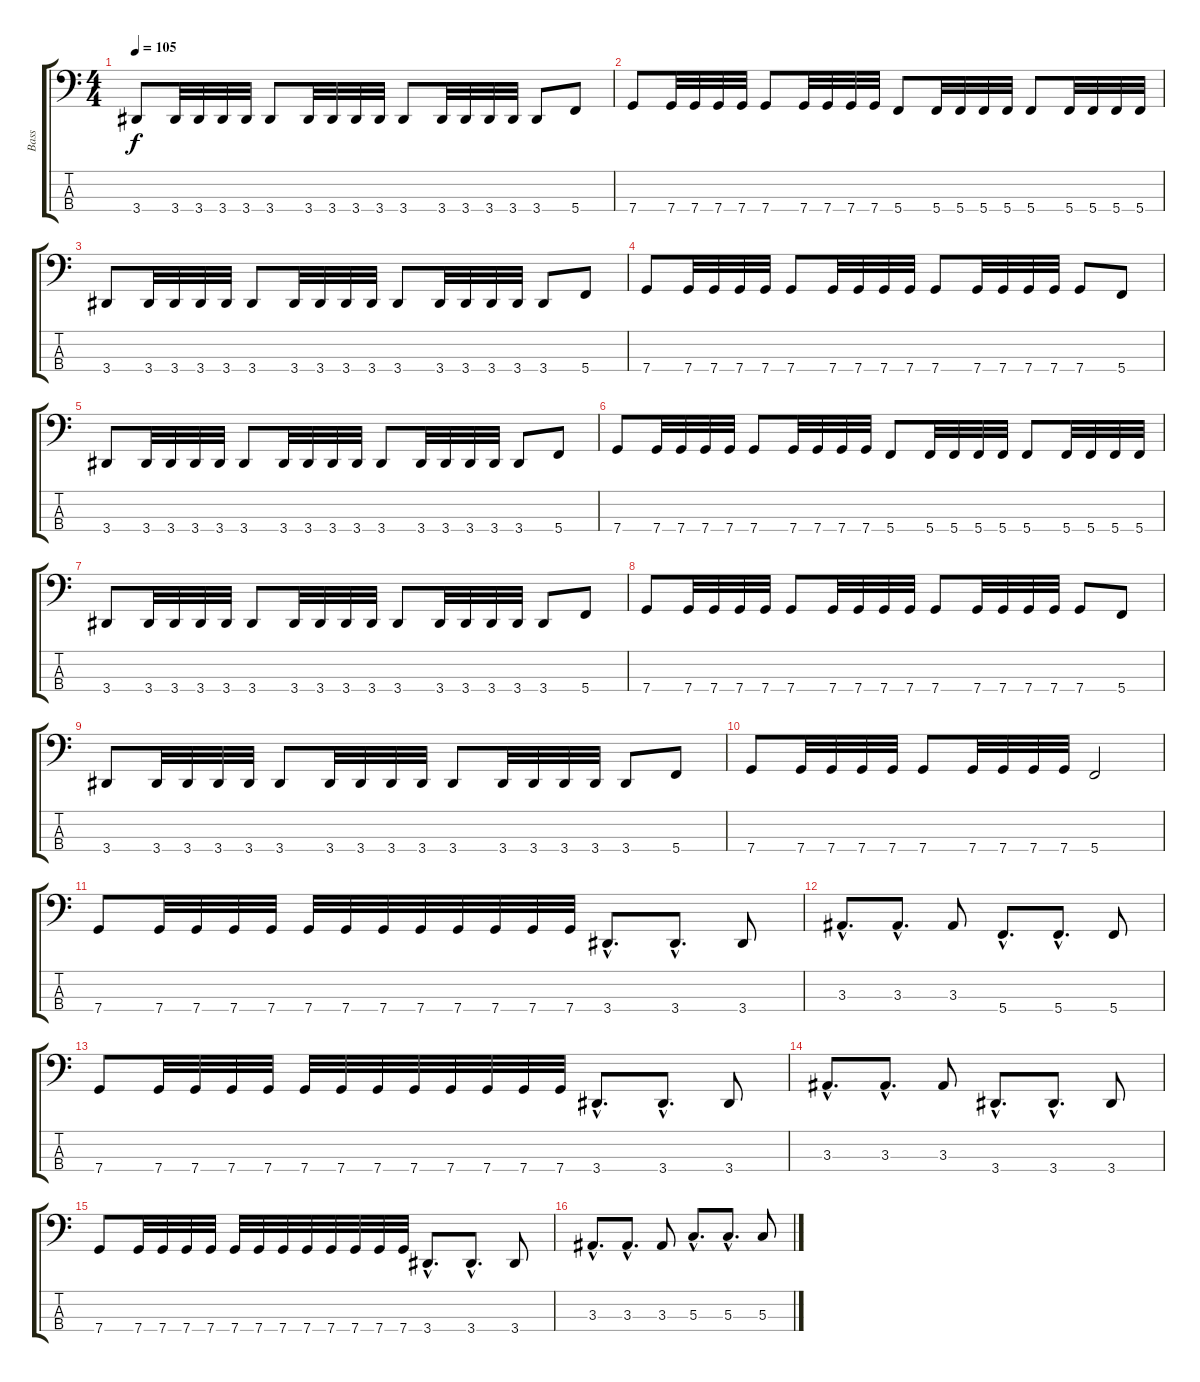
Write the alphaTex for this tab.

\track ("Bass" "Bass") {instrument electricbassfinger}
\staff {score tabs}
\tuning (F2 C2 G1 C1) {hide}
\ts (4 4)
\tempo 105
\clef f4
\ks c
3.4.8{dy f} 3.4.32 3.4.32 3.4.32 3.4.32 3.4.8 3.4.32 3.4.32 3.4.32 3.4.32 3.4.8 3.4.32 3.4.32 3.4.32 3.4.32 3.4.8 5.4.8 |
7.4.8 7.4.32 7.4.32 7.4.32 7.4.32 7.4.8 7.4.32 7.4.32 7.4.32 7.4.32 5.4.8 5.4.32 5.4.32 5.4.32 5.4.32 5.4.8 5.4.32 5.4.32 5.4.32 5.4.32 |
3.4.8 3.4.32 3.4.32 3.4.32 3.4.32 3.4.8 3.4.32 3.4.32 3.4.32 3.4.32 3.4.8 3.4.32 3.4.32 3.4.32 3.4.32 3.4.8 5.4.8 |
7.4.8 7.4.32 7.4.32 7.4.32 7.4.32 7.4.8 7.4.32 7.4.32 7.4.32 7.4.32 7.4.8 7.4.32 7.4.32 7.4.32 7.4.32 7.4.8 5.4.8 |
3.4.8 3.4.32 3.4.32 3.4.32 3.4.32 3.4.8 3.4.32 3.4.32 3.4.32 3.4.32 3.4.8 3.4.32 3.4.32 3.4.32 3.4.32 3.4.8 5.4.8 |
7.4.8 7.4.32 7.4.32 7.4.32 7.4.32 7.4.8 7.4.32 7.4.32 7.4.32 7.4.32 5.4.8 5.4.32 5.4.32 5.4.32 5.4.32 5.4.8 5.4.32 5.4.32 5.4.32 5.4.32 |
3.4.8 3.4.32 3.4.32 3.4.32 3.4.32 3.4.8 3.4.32 3.4.32 3.4.32 3.4.32 3.4.8 3.4.32 3.4.32 3.4.32 3.4.32 3.4.8 5.4.8 |
7.4.8 7.4.32 7.4.32 7.4.32 7.4.32 7.4.8 7.4.32 7.4.32 7.4.32 7.4.32 7.4.8 7.4.32 7.4.32 7.4.32 7.4.32 7.4.8 5.4.8 |
3.4.8 3.4.32 3.4.32 3.4.32 3.4.32 3.4.8 3.4.32 3.4.32 3.4.32 3.4.32 3.4.8 3.4.32 3.4.32 3.4.32 3.4.32 3.4.8 5.4.8 |
7.4.8 7.4.32 7.4.32 7.4.32 7.4.32 7.4.8 7.4.32 7.4.32 7.4.32 7.4.32 5.4.2 |
7.4.8 7.4.32 7.4.32 7.4.32 7.4.32 7.4.32 7.4.32 7.4.32 7.4.32 7.4.32 7.4.32 7.4.32 7.4.32 3.4{hac}.8{d} 3.4{hac}.8{d} 3.4.8 |
3.3{hac}.8{d} 3.3{hac}.8{d} 3.3.8 5.4{hac}.8{d} 5.4{hac}.8{d} 5.4.8 |
7.4.8 7.4.32 7.4.32 7.4.32 7.4.32 7.4.32 7.4.32 7.4.32 7.4.32 7.4.32 7.4.32 7.4.32 7.4.32 3.4{hac}.8{d} 3.4{hac}.8{d} 3.4.8 |
3.3{hac}.8{d} 3.3{hac}.8{d} 3.3.8 3.4{hac}.8{d} 3.4{hac}.8{d} 3.4.8 |
7.4.8 7.4.32 7.4.32 7.4.32 7.4.32 7.4.32 7.4.32 7.4.32 7.4.32 7.4.32 7.4.32 7.4.32 7.4.32 3.4{hac}.8{d} 3.4{hac}.8{d} 3.4.8 |
3.3{hac}.8{d} 3.3{hac}.8{d} 3.3.8 5.3{hac}.8{d} 5.3{hac}.8{d} 5.3.8
